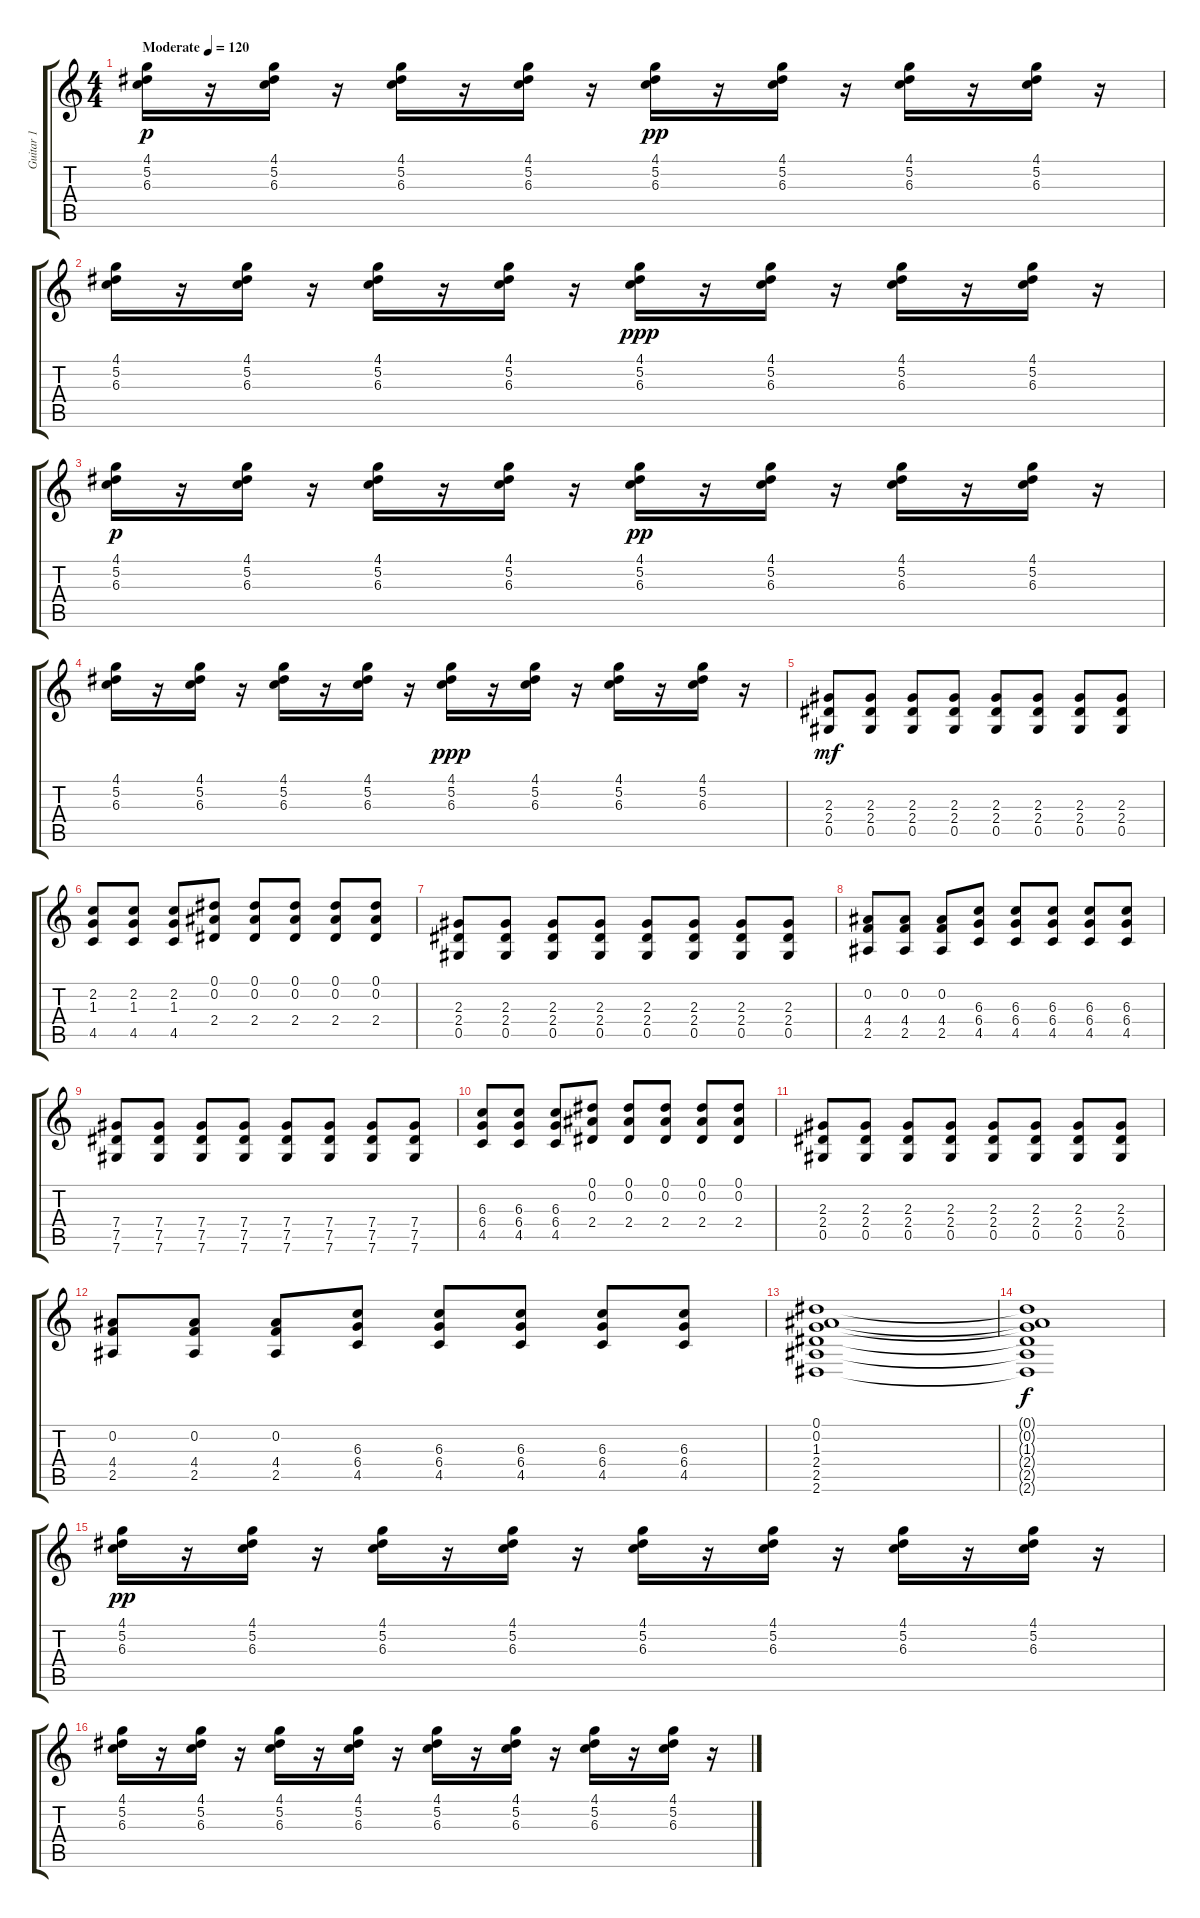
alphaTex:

\track ("Guitar 1" "Guitar 1") {instrument overdrivenguitar}
\staff {score tabs}
\tuning (Eb4 Bb3 Gb3 Db3 Ab2 Db2) {hide}
\ts (4 4)
\tempo (120 "Moderate")
\clef g2
\ks c
(4.1 5.2 6.3).16{dy p instrument overdrivenguitar} r.16 (4.1 5.2 6.3).16 r.16 (4.1 5.2 6.3).16 r.16 (4.1 5.2 6.3).16 r.16 (4.1 5.2 6.3).16{dy pp} r.16 (4.1 5.2 6.3).16 r.16 (4.1 5.2 6.3).16 r.16 (4.1 5.2 6.3).16 r.16 |
(4.1 5.2 6.3).16 r.16 (4.1 5.2 6.3).16 r.16 (4.1 5.2 6.3).16 r.16 (4.1 5.2 6.3).16 r.16 (4.1 5.2 6.3).16{dy ppp} r.16 (4.1 5.2 6.3).16 r.16 (4.1 5.2 6.3).16 r.16 (4.1 5.2 6.3).16 r.16 |
(4.1 5.2 6.3).16{dy p} r.16 (4.1 5.2 6.3).16 r.16 (4.1 5.2 6.3).16 r.16 (4.1 5.2 6.3).16 r.16 (4.1 5.2 6.3).16{dy pp} r.16 (4.1 5.2 6.3).16 r.16 (4.1 5.2 6.3).16 r.16 (4.1 5.2 6.3).16 r.16 |
(4.1 5.2 6.3).16 r.16 (4.1 5.2 6.3).16 r.16 (4.1 5.2 6.3).16 r.16 (4.1 5.2 6.3).16 r.16 (4.1 5.2 6.3).16{dy ppp} r.16 (4.1 5.2 6.3).16 r.16 (4.1 5.2 6.3).16 r.16 (4.1 5.2 6.3).16 r.16 |
(2.3 2.4 0.5).8{dy mf} (2.3 2.4 0.5).8 (2.3 2.4 0.5).8 (2.3 2.4 0.5).8 (2.3 2.4 0.5).8 (2.3 2.4 0.5).8 (2.3 2.4 0.5).8 (2.3 2.4 0.5).8 |
(2.2 1.3 4.5).8 (2.2 1.3 4.5).8 (2.2 1.3 4.5).8 (0.1 0.2 2.4).8 (0.1 0.2 2.4).8 (0.1 0.2 2.4).8 (0.1 0.2 2.4).8 (0.1 0.2 2.4).8 |
(2.3 2.4 0.5).8 (2.3 2.4 0.5).8 (2.3 2.4 0.5).8 (2.3 2.4 0.5).8 (2.3 2.4 0.5).8 (2.3 2.4 0.5).8 (2.3 2.4 0.5).8 (2.3 2.4 0.5).8 |
(0.2 4.4 2.5).8 (0.2 4.4 2.5).8 (0.2 4.4 2.5).8 (6.3 6.4 4.5).8 (6.3 6.4 4.5).8 (6.3 6.4 4.5).8 (6.3 6.4 4.5).8 (6.3 6.4 4.5).8 |
(7.4 7.5 7.6).8 (7.4 7.5 7.6).8 (7.4 7.5 7.6).8 (7.4 7.5 7.6).8 (7.4 7.5 7.6).8 (7.4 7.5 7.6).8 (7.4 7.5 7.6).8 (7.4 7.5 7.6).8 |
(6.3 6.4 4.5).8 (6.3 6.4 4.5).8 (6.3 6.4 4.5).8 (0.1 0.2 2.4).8 (0.1 0.2 2.4).8 (0.1 0.2 2.4).8 (0.1 0.2 2.4).8 (0.1 0.2 2.4).8 |
(2.3 2.4 0.5).8 (2.3 2.4 0.5).8 (2.3 2.4 0.5).8 (2.3 2.4 0.5).8 (2.3 2.4 0.5).8 (2.3 2.4 0.5).8 (2.3 2.4 0.5).8 (2.3 2.4 0.5).8 |
(0.2 4.4 2.5).8 (0.2 4.4 2.5).8 (0.2 4.4 2.5).8 (6.3 6.4 4.5).8 (6.3 6.4 4.5).8 (6.3 6.4 4.5).8 (6.3 6.4 4.5).8 (6.3 6.4 4.5).8 |
(0.1 0.2 1.3 2.4 2.5 2.6).1 |
(0.1{t} 0.2{t} 1.3{t} 2.4{t} 2.5{t} 2.6{t}).1{dy f} |
(4.1 5.2 6.3).16{dy pp volume 16} r.16 (4.1 5.2 6.3).16 r.16 (4.1 5.2 6.3).16 r.16 (4.1 5.2 6.3).16 r.16 (4.1 5.2 6.3).16 r.16 (4.1 5.2 6.3).16 r.16 (4.1 5.2 6.3).16 r.16 (4.1 5.2 6.3).16 r.16 |
(4.1 5.2 6.3).16 r.16 (4.1 5.2 6.3).16 r.16 (4.1 5.2 6.3).16 r.16 (4.1 5.2 6.3).16 r.16 (4.1 5.2 6.3).16 r.16 (4.1 5.2 6.3).16 r.16 (4.1 5.2 6.3).16 r.16 (4.1 5.2 6.3).16 r.16
